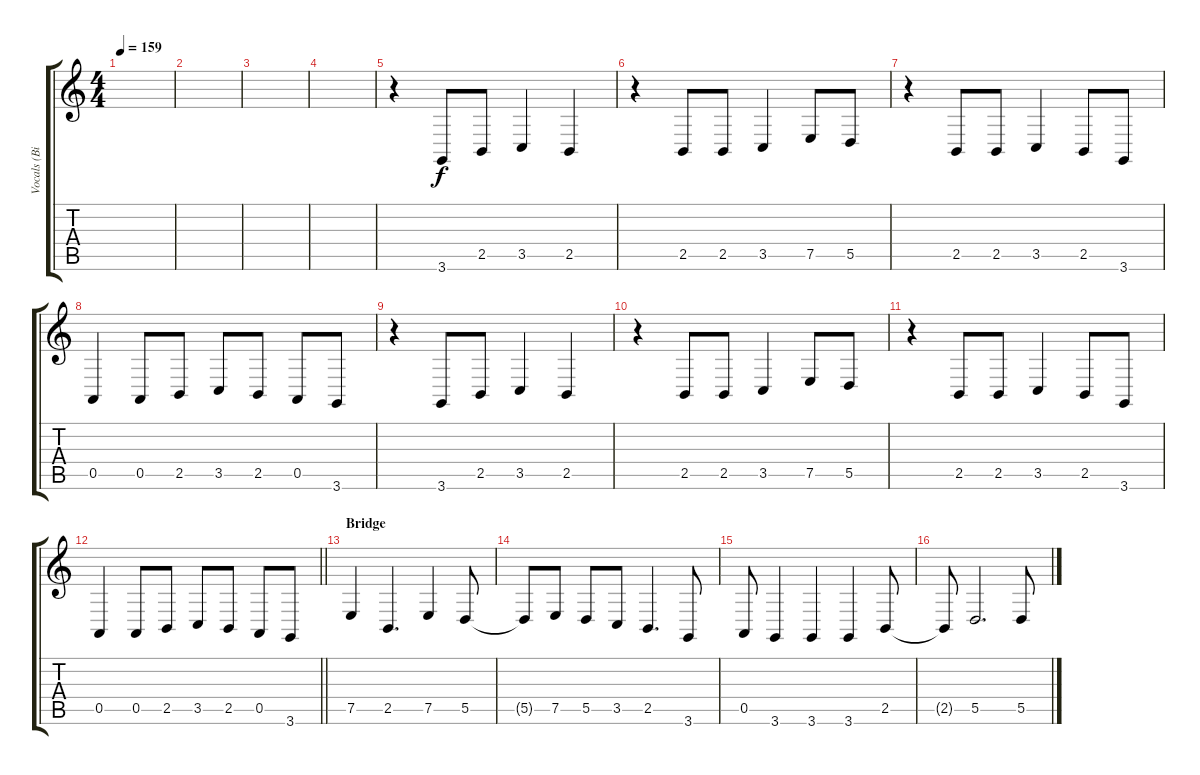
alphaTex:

\track ("Vocals (Billie Joe Armstrong)" "Vocals (Bi") {instrument sitar}
\staff {score tabs}
\tuning (E4 B3 G3 D3 A2 E2) {hide}
\ts (4 4)
\tempo 159
\clef g2
\ks c
|
|
|
|
r.4 3.6.8 2.5.8 3.5.4 2.5.4 |
r.4 2.5.8 2.5.8 3.5.4 7.5.8 5.5.8 |
r.4 2.5.8 2.5.8 3.5.4 2.5.8 3.6.8 |
0.5.4 0.5.8 2.5.8 3.5.8 2.5.8 0.5.8 3.6.8 |
r.4 3.6.8 2.5.8 3.5.4 2.5.4 |
r.4 2.5.8 2.5.8 3.5.4 7.5.8 5.5.8 |
r.4 2.5.8 2.5.8 3.5.4 2.5.8 3.6.8 |
\barLineRight lightlight
0.5.4 0.5.8 2.5.8 3.5.8 2.5.8 0.5.8 3.6.8 |
\section ("" "Bridge")
7.5.4 2.5.4{d} 7.5.4 5.5.8 |
5.5{t}.8 7.5.8 5.5.8 3.5.8 2.5.4{d} 3.6.8 |
0.5.8 3.6.4 3.6.4 3.6.4 2.5.8 |
2.5{t}.8 5.5.2{d} 5.5.8
